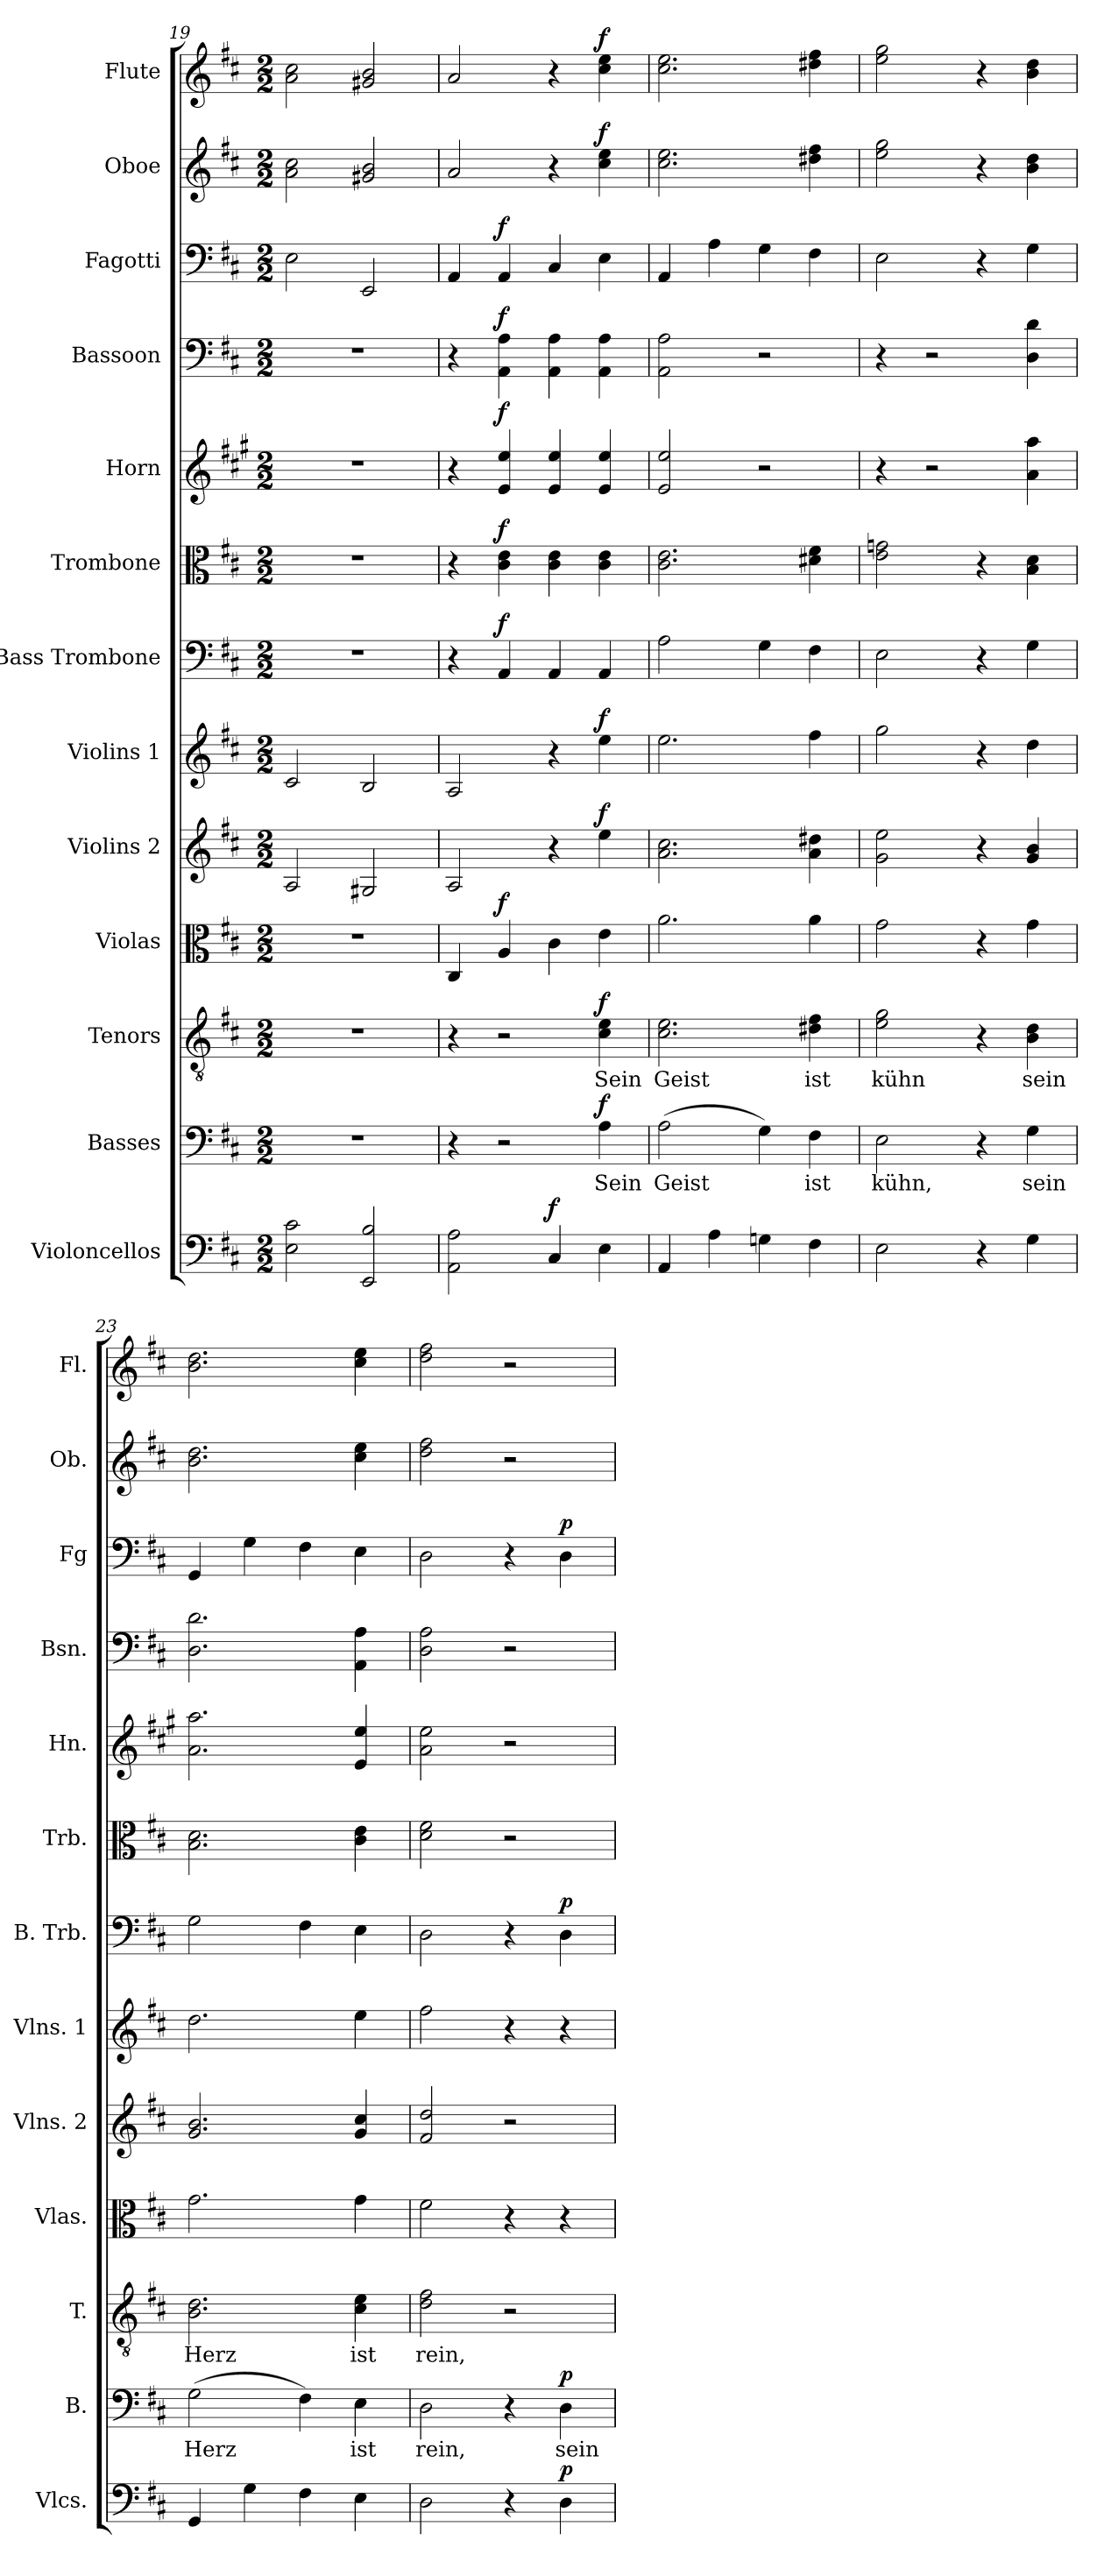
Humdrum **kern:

**kern	**dynam	**kern	**text	**dynam	**kern	**text	**dynam	**kern	**dynam	**kern	**dynam	**kern	**dynam	**kern	**dynam	**kern	**dynam	**kern	**dynam	**kern	**dynam	**kern	**dynam	**kern	**dynam	**kern	**dynam
*part13	*part13	*part12	*part12	*part12	*part11	*part11	*part11	*part10	*part10	*part9	*part9	*part8	*part8	*part7	*part7	*part6	*part6	*part5	*part5	*part4	*part4	*part3	*part3	*part2	*part2	*part1	*part1
*staff13	*staff13	*staff12	*staff12	*staff12	*staff11	*staff11	*staff11	*staff10	*staff10	*staff9	*staff9	*staff8	*staff8	*staff7	*staff7	*staff6	*staff6	*staff5	*staff5	*staff4	*staff4	*staff3	*staff3	*staff2	*staff2	*staff1	*staff1
*I"Violoncellos	*	*I"Basses	*	*	*I"Tenors	*	*	*I"Violas	*	*I"Violins 2	*	*I"Violins 1	*	*I"Bass Trombone	*	*I"Trombone	*	*I"Horn	*	*I"Bassoon	*	*I"Fagotti	*	*I"Oboe	*	*I"Flute	*
*I'Vlcs.	*	*I'B.	*	*	*I'T.	*	*	*I'Vlas.	*	*I'Vlns. 2	*	*I'Vlns. 1	*	*I'B. Trb.	*	*I'Trb.	*	*I'Hn.	*	*I'Bsn.	*	*I'Fg	*	*I'Ob.	*	*I'Fl.	*
*clefF4	*	*clefF4	*	*	*clefGv2	*	*	*clefC3	*	*clefG2	*	*clefG2	*	*clefF4	*	*clefC3	*	*clefG2	*	*clefF4	*	*clefF4	*	*clefG2	*	*clefG2	*
*	*	*	*	*	*	*	*	*	*	*	*	*	*	*	*	*	*	*ITrd4c7	*	*	*	*	*	*	*	*	*
*k[f#c#]	*	*k[f#c#]	*	*	*k[f#c#]	*	*	*k[f#c#]	*	*k[f#c#]	*	*k[f#c#]	*	*k[f#c#]	*	*k[f#c#]	*	*k[f#c#]	*	*k[f#c#]	*	*k[f#c#]	*	*k[f#c#]	*	*k[f#c#]	*
*D:	*	*D:	*	*	*D:	*	*	*D:	*	*D:	*	*D:	*	*D:	*	*D:	*	*D:	*	*D:	*	*D:	*	*D:	*	*D:	*
*M2/2	*	*M2/2	*	*	*M2/2	*	*	*M2/2	*	*M2/2	*	*M2/2	*	*M2/2	*	*M2/2	*	*M2/2	*	*M2/2	*	*M2/2	*	*M2/2	*	*M2/2	*
=19	=19	=19	=19	=19	=19	=19	=19	=19	=19	=19	=19	=19	=19	=19	=19	=19	=19	=19	=19	=19	=19	=19	=19	=19	=19	=19	=19
2E\ 2c#\	.	1r	.	.	1r	.	.	1r	.	2A/	.	2c#/	.	1r	.	1r	.	1r	.	1r	.	2E\	.	2a\ 2cc#\	.	2a\ 2cc#\	.
2EE/ 2B/	.	.	.	.	.	.	.	.	.	2G#X/	.	2B/	.	.	.	.	.	.	.	.	.	2EE/	.	2g#X/ 2b/	.	2g#X/ 2b/	.
=20	=20	=20	=20	=20	=20	=20	=20	=20	=20	=20	=20	=20	=20	=20	=20	=20	=20	=20	=20	=20	=20	=20	=20	=20	=20	=20	=20
2AA\ 2A\	.	4r	.	.	4r	.	.	4C#/	.	2A/	.	2A/	.	4r	.	4r	.	4r	.	4r	.	4AA/	.	2a/	.	2a/	.
!	!	!	!	!	!	!	!	!	!LO:DY:a	!	!	!	!	!	!LO:DY:a	!	!LO:DY:a	!	!LO:DY:a	!	!LO:DY:a	!	!LO:DY:a	!	!	!	!
.	.	2r	.	.	2r	.	.	4A/	f	.	.	.	.	4AA/	f	4c#\ 4e\	f	4A/ 4a/	f	4AA\ 4A\	f	4AA/	f	.	.	.	.
!	!LO:DY:a	!	!	!	!	!	!	!	!	!	!	!	!	!	!	!	!	!	!	!	!	!	!	!	!	!	!
4C#/	f	.	.	.	.	.	.	4c#\	.	4r	.	4r	.	4AA/	.	4c#\ 4e\	.	4A/ 4a/	.	4AA\ 4A\	.	4C#/	.	4r	.	4r	.
!	!	!	!	!LO:DY:a	!	!	!LO:DY:a	!	!	!	!LO:DY:a	!	!LO:DY:a	!	!	!	!	!	!	!	!	!	!	!	!LO:DY:a	!	!LO:DY:a
4E\	.	4A\	Sein	f	4c#\ 4e\	Sein	f	4e\	.	4ee\	f	4ee\	f	4AA/	.	4c#\ 4e\	.	4A/ 4a/	.	4AA\ 4A\	.	4E\	.	4cc#\ 4ee\	f	4cc#\ 4ee\	f
!!LO:PB:g=z
=21	=21	=21	=21	=21	=21	=21	=21	=21	=21	=21	=21	=21	=21	=21	=21	=21	=21	=21	=21	=21	=21	=21	=21	=21	=21	=21	=21
4AA/	.	(2A\	Geist	.	2.c#\ 2.e\	Geist	.	2.a\	.	2.a\ 2.cc#\	.	2.ee\	.	2A\	.	2.c#\ 2.e\	.	2A/ 2a/	.	2AA\ 2A\	.	4AA/	.	2.cc#\ 2.ee\	.	2.cc#\ 2.ee\	.
4A\	.	.	.	.	.	.	.	.	.	.	.	.	.	.	.	.	.	.	.	.	.	4A\	.	.	.	.	.
4Gn\	.	4G\)	.	.	.	.	.	.	.	.	.	.	.	4G\	.	.	.	2r	.	2r	.	4G\	.	.	.	.	.
4F#\	.	4F#\	ist	.	4d#X\ 4f#\	ist	.	4a\	.	4a\ 4dd#X\	.	4ff#\	.	4F#\	.	4d#X\ 4f#\	.	.	.	.	.	4F#\	.	4dd#X\ 4ff#\	.	4dd#X\ 4ff#\	.
=22	=22	=22	=22	=22	=22	=22	=22	=22	=22	=22	=22	=22	=22	=22	=22	=22	=22	=22	=22	=22	=22	=22	=22	=22	=22	=22	=22
2E\	.	2E\	kühn,	.	2e\ 2g\	kühn	.	2g\	.	2g\ 2ee\	.	2gg\	.	2E\	.	2e\ 2gn\	.	4r	.	4r	.	2E\	.	2ee\ 2gg\	.	2ee\ 2gg\	.
.	.	.	.	.	.	.	.	.	.	.	.	.	.	.	.	.	.	2r	.	2r	.	.	.	.	.	.	.
4r	.	4r	.	.	4r	.	.	4r	.	4r	.	4r	.	4r	.	4r	.	.	.	.	.	4r	.	4r	.	4r	.
4G\	.	4G\	sein	.	4B\ 4d\	sein	.	4g\	.	4g/ 4b/	.	4dd\	.	4G\	.	4B\ 4d\	.	4d\ 4dd\	.	4D\ 4d\	.	4G\	.	4b\ 4dd\	.	4b\ 4dd\	.
=23	=23	=23	=23	=23	=23	=23	=23	=23	=23	=23	=23	=23	=23	=23	=23	=23	=23	=23	=23	=23	=23	=23	=23	=23	=23	=23	=23
4GG/	.	(2G\	Herz	.	2.B\ 2.d\	Herz	.	2.g\	.	2.g/ 2.b/	.	2.dd\	.	2G\	.	2.B\ 2.d\	.	2.d\ 2.dd\	.	2.D\ 2.d\	.	4GG/	.	2.b\ 2.dd\	.	2.b\ 2.dd\	.
4G\	.	.	.	.	.	.	.	.	.	.	.	.	.	.	.	.	.	.	.	.	.	4G\	.	.	.	.	.
4F#\	.	4F#\)	.	.	.	.	.	.	.	.	.	.	.	4F#\	.	.	.	.	.	.	.	4F#\	.	.	.	.	.
4E\	.	4E\	ist	.	4c#\ 4e\	ist	.	4g\	.	4g/ 4cc#/	.	4ee\	.	4E\	.	4c#\ 4e\	.	4A/ 4a/	.	4AA\ 4A\	.	4E\	.	4cc#\ 4ee\	.	4cc#\ 4ee\	.
=24	=24	=24	=24	=24	=24	=24	=24	=24	=24	=24	=24	=24	=24	=24	=24	=24	=24	=24	=24	=24	=24	=24	=24	=24	=24	=24	=24
2D\	.	2D\	rein,	.	2d\ 2f#\	rein,	.	2f#\	.	2f#/ 2dd/	.	2ff#\	.	2D\	.	2d\ 2f#\	.	2d\ 2a\	.	2D\ 2A\	.	2D\	.	2dd\ 2ff#\	.	2dd\ 2ff#\	.
4r	.	4r	.	.	2r	.	.	4r	.	2r	.	4r	.	4r	.	2r	.	2r	.	2r	.	4r	.	2r	.	2r	.
!	!LO:DY:a	!	!	!LO:DY:a	!	!	!	!	!	!	!	!	!	!	!LO:DY:a	!	!	!	!	!	!	!	!LO:DY:a	!	!	!	!
4D\	p	4D\	sein	p	.	.	.	4r	.	.	.	4r	.	4D\	p	.	.	.	.	.	.	4D\	p	.	.	.	.
=	=	=	=	=	=	=	=	=	=	=	=	=	=	=	=	=	=	=	=	=	=	=	=	=	=	=	=
*-	*-	*-	*-	*-	*-	*-	*-	*-	*-	*-	*-	*-	*-	*-	*-	*-	*-	*-	*-	*-	*-	*-	*-	*-	*-	*-	*-
